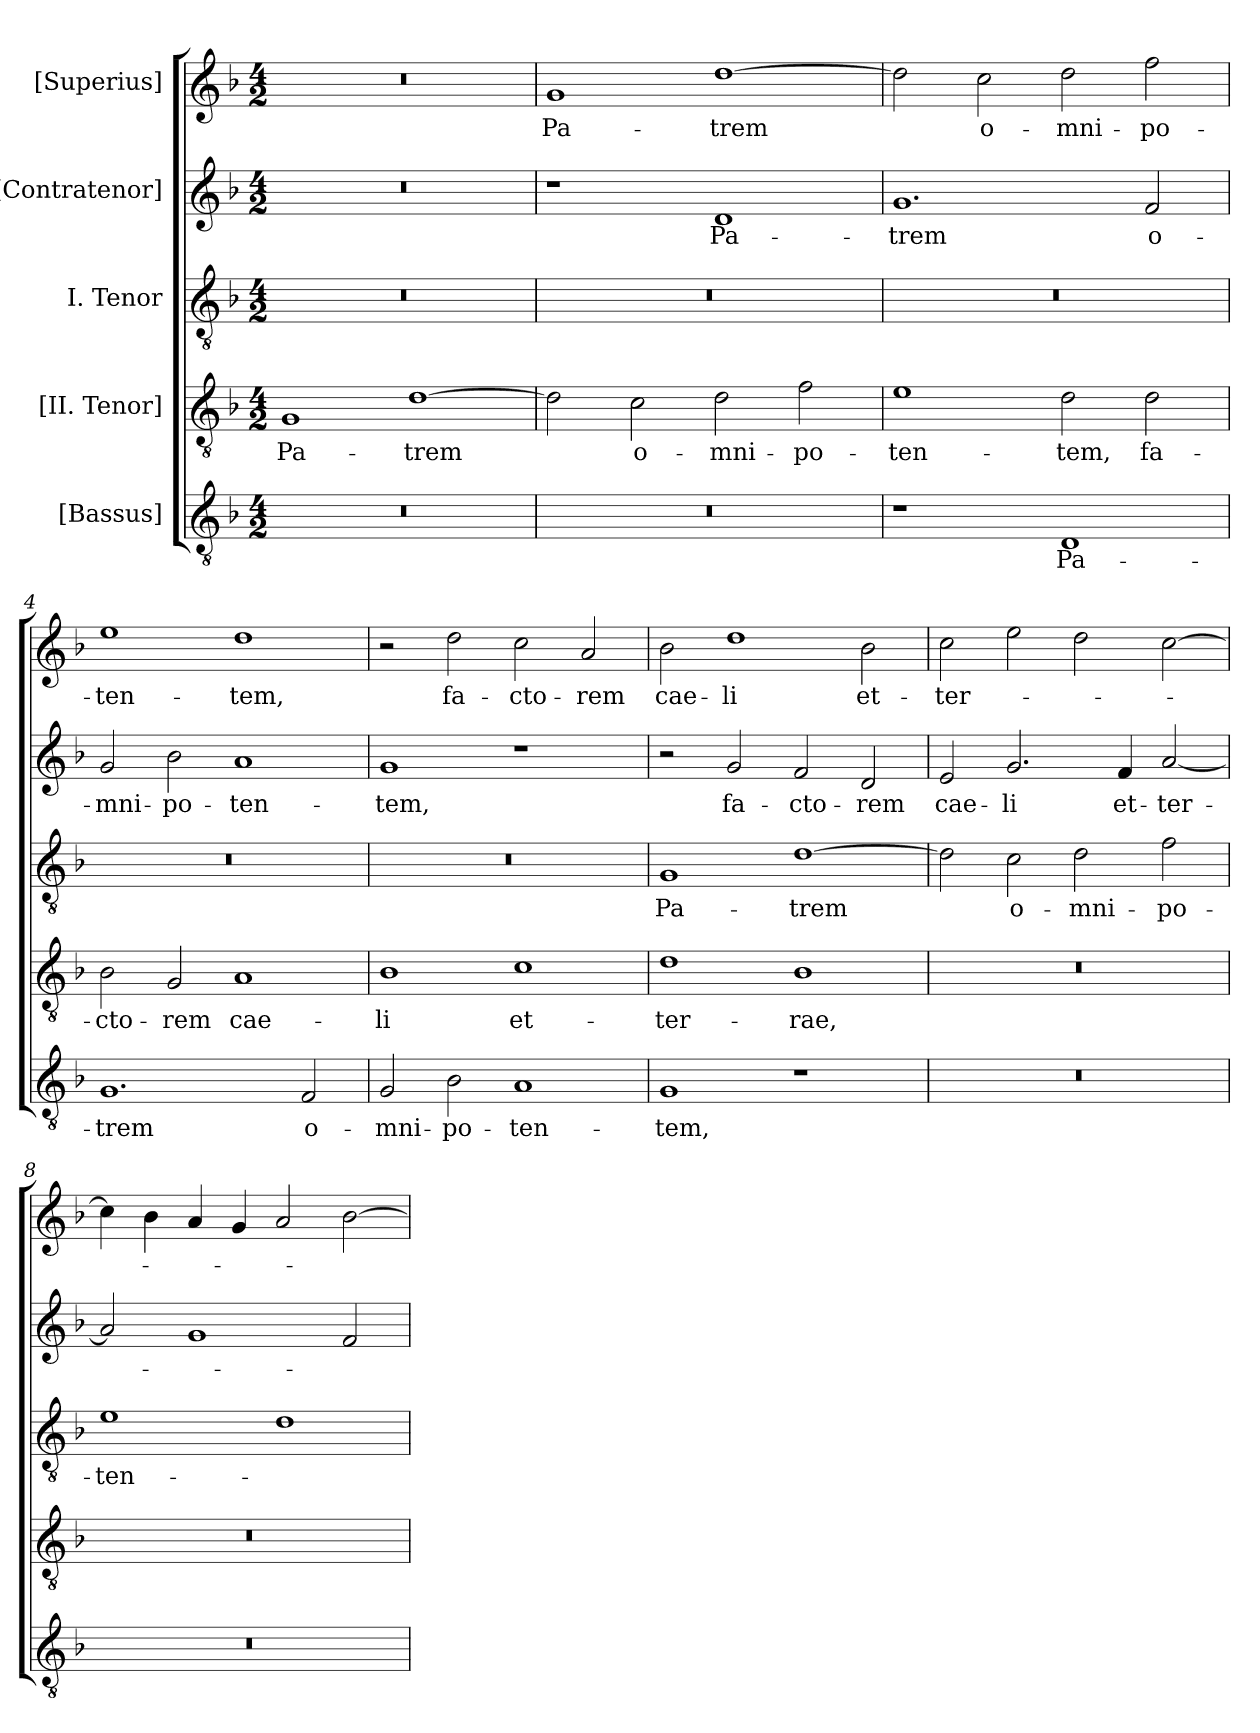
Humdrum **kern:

**kern	**text	**kern	**text	**kern	**text	**kern	**text	**kern	**text
*part5	*part5	*part4	*part4	*part3	*part3	*part2	*part2	*part1	*part1
*staff5	*staff5	*staff4	*staff4	*staff3	*staff3	*staff2	*staff2	*staff1	*staff1
*I"[Bassus]	*	*I"[II. Tenor]	*	*I"I. Tenor	*	*I"[Contratenor]	*	*I"[Superius]	*
*clefGv2	*	*clefGv2	*	*clefGv2	*	*clefG2	*	*clefG2	*
*k[b-]	*	*k[b-]	*	*k[b-]	*	*k[b-]	*	*k[b-]	*
*M4/2	*	*M4/2	*	*M4/2	*	*M4/2	*	*M4/2	*
=1	=1	=1	=1	=1	=1	=1	=1	=1	=1
0r	.	1G/	Pa-	0r	.	0r	.	0r	.
.	.	[1d\	-trem	.	.	.	.	.	.
=2	=2	=2	=2	=2	=2	=2	=2	=2	=2
0r	.	2d\]	.	0r	.	1r	.	1g/	Pa-
.	.	2c\	o-	.	.	.	.	.	.
.	.	2d\	-mni-	.	.	1d/	Pa-	[1dd\	-trem
.	.	2f\	-po-	.	.	.	.	.	.
=3	=3	=3	=3	=3	=3	=3	=3	=3	=3
1r	.	1e\	-ten-	0r	.	1.g/	-trem	2dd\]	.
.	.	.	.	.	.	.	.	2cc\	o-
1D/	Pa-	2d\	-tem,	.	.	.	.	2dd\	-mni-
.	.	2d\	fa-	.	.	2f/	o-	2ff\	-po-
=4	=4	=4	=4	=4	=4	=4	=4	=4	=4
1.G/	-trem	2B-\	-cto-	0r	.	2g/	-mni-	1ee\	-ten-
.	.	2G/	-rem	.	.	2b-\	-po-	.	.
.	.	1A/	cae-	.	.	1a/	-ten-	1dd\	-tem,
2F/	o-	.	.	.	.	.	.	.	.
=5	=5	=5	=5	=5	=5	=5	=5	=5	=5
2G/	-mni-	1B-\	-li	0r	.	1g/	-tem,	2r	.
2B-\	-po-	.	.	.	.	.	.	2dd\	fa-
1A/	-ten-	1c\	et-	.	.	1r	.	2cc\	-cto-
.	.	.	.	.	.	.	.	2a/	-rem
=6	=6	=6	=6	=6	=6	=6	=6	=6	=6
1G/	-tem,	1d\	ter-	1G/	Pa-	2r	.	2b-\	cae-
.	.	.	.	.	.	2g/	fa-	1dd\	-li
1r	.	1B-\	-rae,	[1d\	-trem	2f/	-cto-	.	.
.	.	.	.	.	.	2d/	-rem	2b-\	et-
=7	=7	=7	=7	=7	=7	=7	=7	=7	=7
0r	.	0r	.	2d\]	.	2e/	cae-	2cc\	ter-
.	.	.	.	2c\	o-	2.g/	-li	2ee\	.
.	.	.	.	2d\	-mni-	.	.	2dd\	.
.	.	.	.	.	.	4f/	et-	.	.
.	.	.	.	2f\	-po-	[2a/	ter-	[2cc\	.
=8	=8	=8	=8	=8	=8	=8	=8	=8	=8
0r	.	0r	.	1e\	-ten-	2a/]	.	4cc\]	.
.	.	.	.	.	.	.	.	4b-\	.
.	.	.	.	.	.	1g/	.	4a/	.
.	.	.	.	.	.	.	.	4g/	.
.	.	.	.	1d\	.	.	.	2a/	.
.	.	.	.	.	.	2f/	.	[2b-\	.
=	=	=	=	=	=	=	=	=	=
*-	*-	*-	*-	*-	*-	*-	*-	*-	*-
